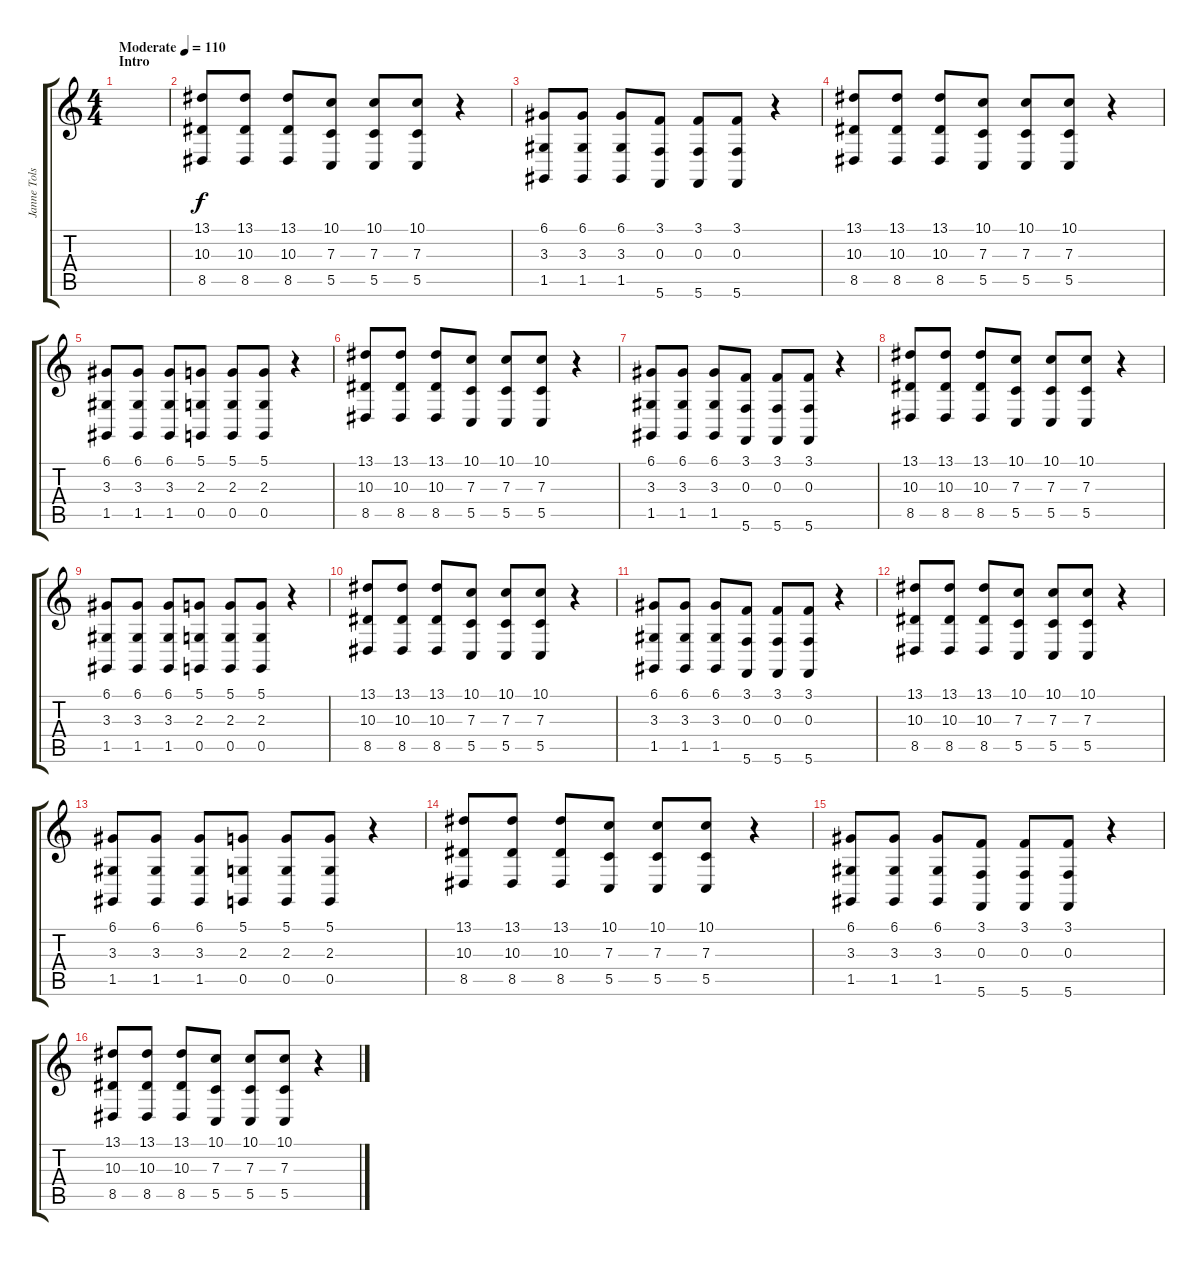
\track ("Janne Tolsa" "Janne Tols") {instrument stringensemble2}
\staff {score tabs}
\tuning (D4 A3 F3 C3 G2 C2) {hide}
\ts (4 4)
\section ("" "Intro")
\tempo (110 "Moderate")
\clef g2
\ks c
|
(13.1 10.3 8.5).8 (13.1 10.3 8.5).8 (13.1 10.3 8.5).8 (10.1 7.3 5.5).8 (10.1 7.3 5.5).8 (10.1 7.3 5.5).8 r.4 |
(6.1 3.3 1.5).8 (6.1 3.3 1.5).8 (6.1 3.3 1.5).8 (3.1 0.3 5.6).8 (3.1 0.3 5.6).8 (3.1 0.3 5.6).8 r.4 |
(13.1 10.3 8.5).8 (13.1 10.3 8.5).8 (13.1 10.3 8.5).8 (10.1 7.3 5.5).8 (10.1 7.3 5.5).8 (10.1 7.3 5.5).8 r.4 |
(6.1 3.3 1.5).8 (6.1 3.3 1.5).8 (6.1 3.3 1.5).8 (5.1 2.3 0.5).8 (5.1 2.3 0.5).8 (5.1 2.3 0.5).8 r.4 |
(13.1 10.3 8.5).8 (13.1 10.3 8.5).8 (13.1 10.3 8.5).8 (10.1 7.3 5.5).8 (10.1 7.3 5.5).8 (10.1 7.3 5.5).8 r.4 |
(6.1 3.3 1.5).8 (6.1 3.3 1.5).8 (6.1 3.3 1.5).8 (3.1 0.3 5.6).8 (3.1 0.3 5.6).8 (3.1 0.3 5.6).8 r.4 |
(13.1 10.3 8.5).8 (13.1 10.3 8.5).8 (13.1 10.3 8.5).8 (10.1 7.3 5.5).8 (10.1 7.3 5.5).8 (10.1 7.3 5.5).8 r.4 |
(6.1 3.3 1.5).8 (6.1 3.3 1.5).8 (6.1 3.3 1.5).8 (5.1 2.3 0.5).8 (5.1 2.3 0.5).8 (5.1 2.3 0.5).8 r.4 |
(13.1 10.3 8.5).8 (13.1 10.3 8.5).8 (13.1 10.3 8.5).8 (10.1 7.3 5.5).8 (10.1 7.3 5.5).8 (10.1 7.3 5.5).8 r.4 |
(6.1 3.3 1.5).8 (6.1 3.3 1.5).8 (6.1 3.3 1.5).8 (3.1 0.3 5.6).8 (3.1 0.3 5.6).8 (3.1 0.3 5.6).8 r.4 |
(13.1 10.3 8.5).8 (13.1 10.3 8.5).8 (13.1 10.3 8.5).8 (10.1 7.3 5.5).8 (10.1 7.3 5.5).8 (10.1 7.3 5.5).8 r.4 |
(6.1 3.3 1.5).8 (6.1 3.3 1.5).8 (6.1 3.3 1.5).8 (5.1 2.3 0.5).8 (5.1 2.3 0.5).8 (5.1 2.3 0.5).8 r.4 |
(13.1 10.3 8.5).8 (13.1 10.3 8.5).8 (13.1 10.3 8.5).8 (10.1 7.3 5.5).8 (10.1 7.3 5.5).8 (10.1 7.3 5.5).8 r.4 |
(6.1 3.3 1.5).8 (6.1 3.3 1.5).8 (6.1 3.3 1.5).8 (3.1 0.3 5.6).8 (3.1 0.3 5.6).8 (3.1 0.3 5.6).8 r.4 |
(13.1 10.3 8.5).8 (13.1 10.3 8.5).8 (13.1 10.3 8.5).8 (10.1 7.3 5.5).8 (10.1 7.3 5.5).8 (10.1 7.3 5.5).8 r.4
